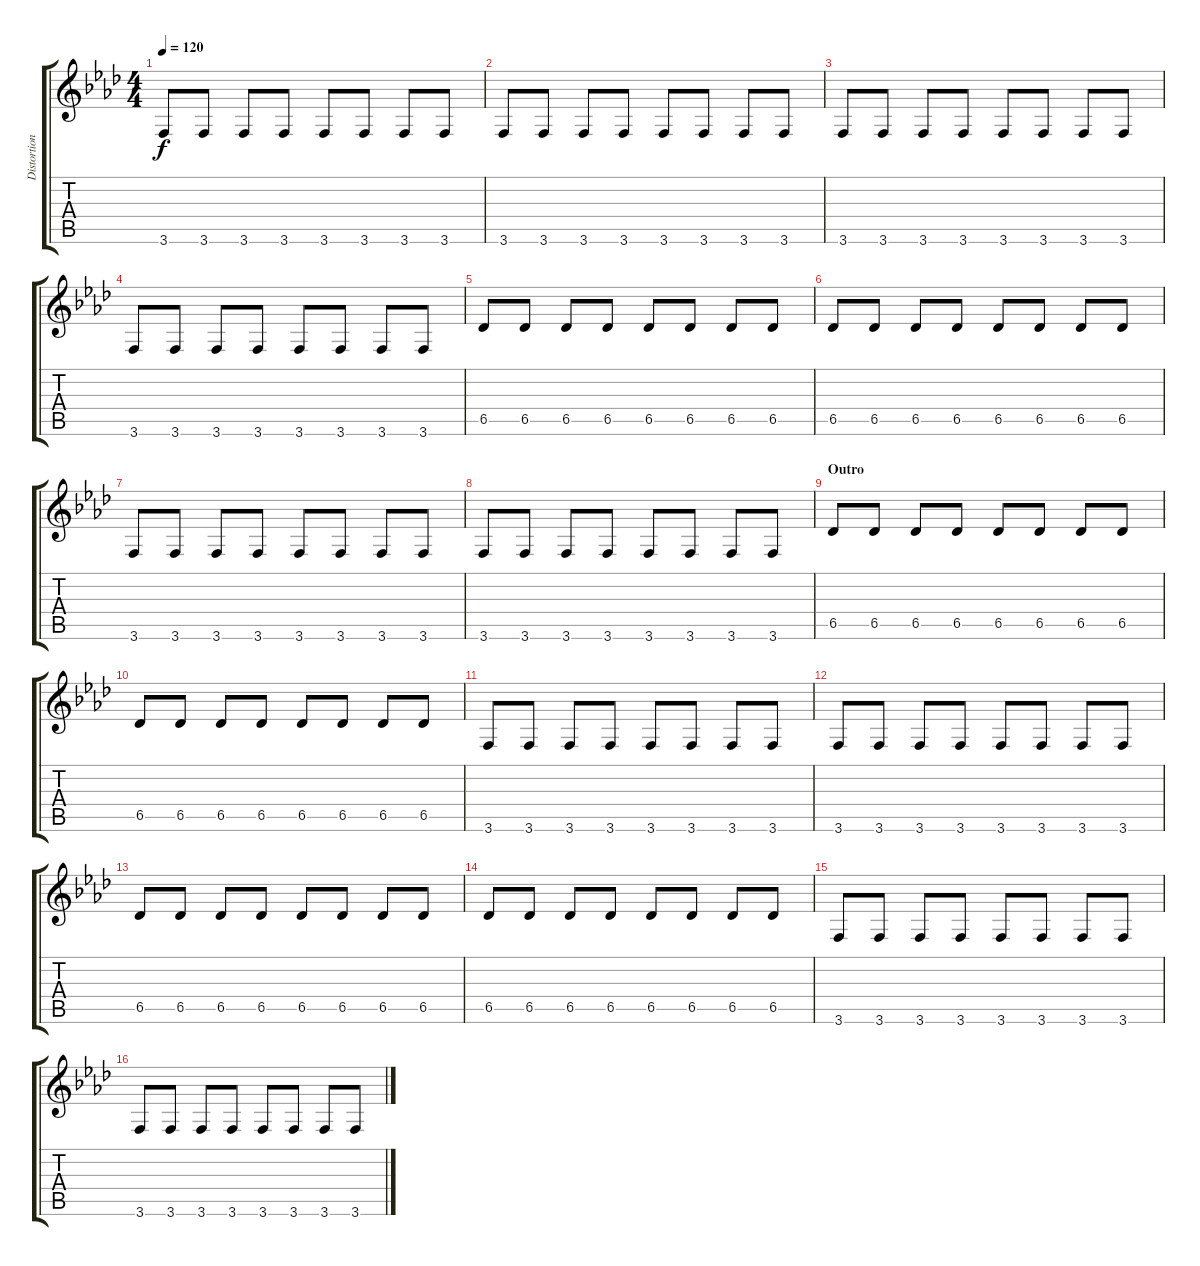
\track ("Distortion Guitar 1" "Distortion") {instrument distortionguitar}
\staff {score tabs}
\tuning (D4 A3 F3 C3 G2 D2) {hide}
\ts (4 4)
\tempo 120
\clef g2
\ks ab
3.6.8{dy f} 3.6.8 3.6.8 3.6.8 3.6.8 3.6.8 3.6.8 3.6.8 |
3.6.8 3.6.8 3.6.8 3.6.8 3.6.8 3.6.8 3.6.8 3.6.8 |
3.6.8 3.6.8 3.6.8 3.6.8 3.6.8 3.6.8 3.6.8 3.6.8 |
3.6.8 3.6.8 3.6.8 3.6.8 3.6.8 3.6.8 3.6.8 3.6.8 |
6.5.8 6.5.8 6.5.8 6.5.8 6.5.8 6.5.8 6.5.8 6.5.8 |
6.5.8 6.5.8 6.5.8 6.5.8 6.5.8 6.5.8 6.5.8 6.5.8 |
3.6.8 3.6.8 3.6.8 3.6.8 3.6.8 3.6.8 3.6.8 3.6.8 |
3.6.8 3.6.8 3.6.8 3.6.8 3.6.8 3.6.8 3.6.8 3.6.8 |
\section ("" "Outro")
6.5.8 6.5.8 6.5.8 6.5.8 6.5.8 6.5.8 6.5.8 6.5.8 |
6.5.8 6.5.8 6.5.8 6.5.8 6.5.8 6.5.8 6.5.8 6.5.8 |
3.6.8 3.6.8 3.6.8 3.6.8 3.6.8 3.6.8 3.6.8 3.6.8 |
3.6.8 3.6.8 3.6.8 3.6.8 3.6.8 3.6.8 3.6.8 3.6.8 |
6.5.8 6.5.8 6.5.8 6.5.8 6.5.8 6.5.8 6.5.8 6.5.8 |
6.5.8 6.5.8 6.5.8 6.5.8 6.5.8 6.5.8 6.5.8 6.5.8 |
3.6.8 3.6.8 3.6.8 3.6.8 3.6.8 3.6.8 3.6.8 3.6.8 |
3.6.8 3.6.8 3.6.8 3.6.8 3.6.8 3.6.8 3.6.8 3.6.8
